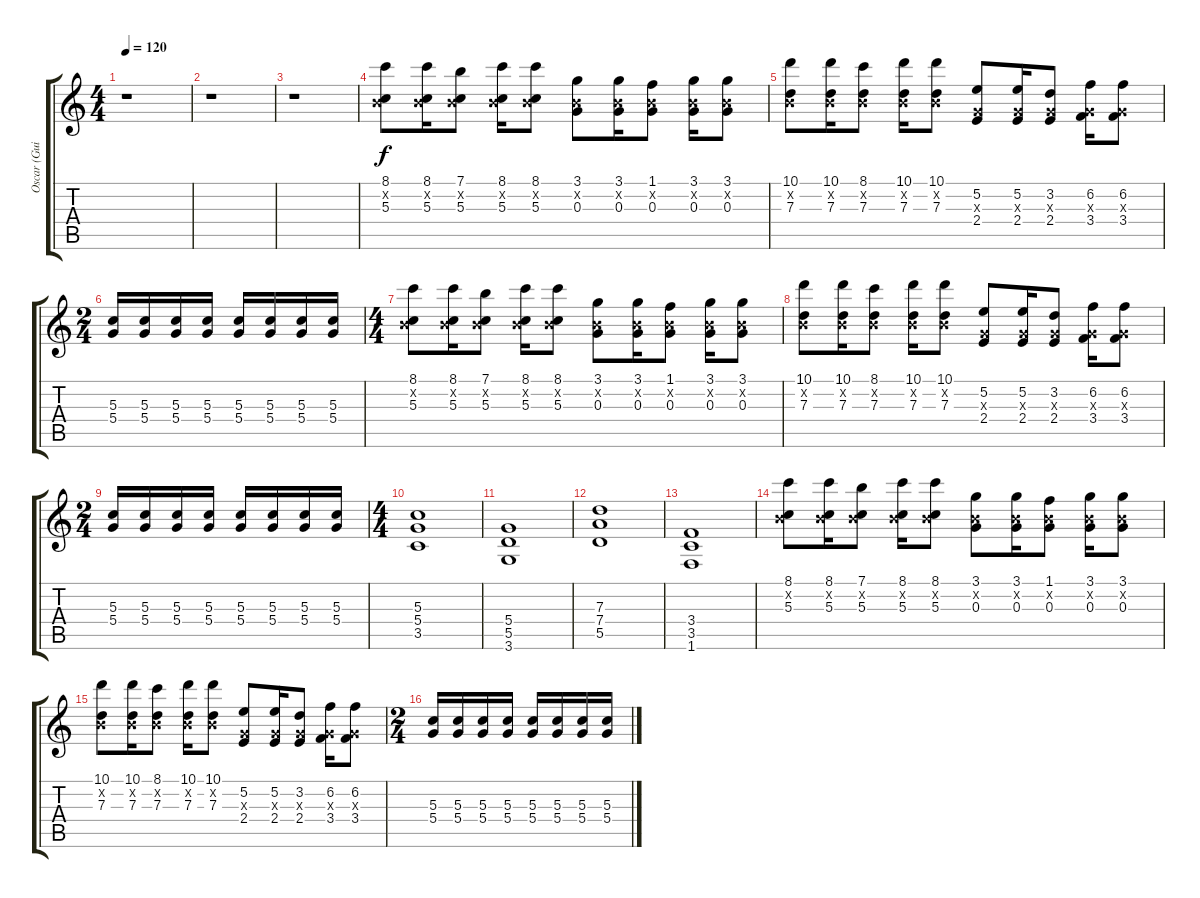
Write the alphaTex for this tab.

\track ("Oscar (Guitar II)" "Oscar (Gui") {instrument distortionguitar}
\staff {score tabs}
\tuning (E4 B3 G3 D3 A2 E2) {hide}
\ts (4 4)
\tempo 120
\clef g2
\ks c
r.1{dy f} |
r.1 |
r.1 |
(8.1 0.2{x} 5.3).8 (8.1 0.2{x} 5.3).16 (7.1 0.2{x} 5.3).8 (8.1 0.2{x} 5.3).16 (8.1 0.2{x} 5.3).8 (3.1 0.2{x} 0.3).8 (3.1 0.2{x} 0.3).16 (1.1 0.2{x} 0.3).8 (3.1 0.2{x} 0.3).16 (3.1 0.2{x} 0.3).8 |
(10.1 0.2{x} 7.3).8 (10.1 0.2{x} 7.3).16 (8.1 0.2{x} 7.3).8 (10.1 0.2{x} 7.3).16 (10.1 0.2{x} 7.3).8 (5.2 0.3{x} 2.4).8 (5.2 0.3{x} 2.4).16 (3.2 0.3{x} 2.4).8 (6.2 0.3{x} 3.4).16 (6.2 0.3{x} 3.4).8 |
\ts (2 4)
(5.3 5.4).16 (5.3 5.4).16 (5.3 5.4).16 (5.3 5.4).16 (5.3 5.4).16 (5.3 5.4).16 (5.3 5.4).16 (5.3 5.4).16 |
\ts (4 4)
(8.1 0.2{x} 5.3).8 (8.1 0.2{x} 5.3).16 (7.1 0.2{x} 5.3).8 (8.1 0.2{x} 5.3).16 (8.1 0.2{x} 5.3).8 (3.1 0.2{x} 0.3).8 (3.1 0.2{x} 0.3).16 (1.1 0.2{x} 0.3).8 (3.1 0.2{x} 0.3).16 (3.1 0.2{x} 0.3).8 |
(10.1 0.2{x} 7.3).8 (10.1 0.2{x} 7.3).16 (8.1 0.2{x} 7.3).8 (10.1 0.2{x} 7.3).16 (10.1 0.2{x} 7.3).8 (5.2 0.3{x} 2.4).8 (5.2 0.3{x} 2.4).16 (3.2 0.3{x} 2.4).8 (6.2 0.3{x} 3.4).16 (6.2 0.3{x} 3.4).8 |
\ts (2 4)
(5.3 5.4).16 (5.3 5.4).16 (5.3 5.4).16 (5.3 5.4).16 (5.3 5.4).16 (5.3 5.4).16 (5.3 5.4).16 (5.3 5.4).16 |
\ts (4 4)
(5.3 5.4 3.5).1{volume 12} |
(5.4 5.5 3.6).1 |
(7.3 7.4 5.5).1 |
(3.4 3.5 1.6).1 |
(8.1 0.2{x} 5.3).8 (8.1 0.2{x} 5.3).16 (7.1 0.2{x} 5.3).8 (8.1 0.2{x} 5.3).16 (8.1 0.2{x} 5.3).8 (3.1 0.2{x} 0.3).8 (3.1 0.2{x} 0.3).16 (1.1 0.2{x} 0.3).8 (3.1 0.2{x} 0.3).16 (3.1 0.2{x} 0.3).8 |
(10.1 0.2{x} 7.3).8 (10.1 0.2{x} 7.3).16 (8.1 0.2{x} 7.3).8 (10.1 0.2{x} 7.3).16 (10.1 0.2{x} 7.3).8 (5.2 0.3{x} 2.4).8 (5.2 0.3{x} 2.4).16 (3.2 0.3{x} 2.4).8 (6.2 0.3{x} 3.4).16 (6.2 0.3{x} 3.4).8 |
\ts (2 4)
(5.3 5.4).16 (5.3 5.4).16 (5.3 5.4).16 (5.3 5.4).16 (5.3 5.4).16 (5.3 5.4).16 (5.3 5.4).16 (5.3 5.4).16
